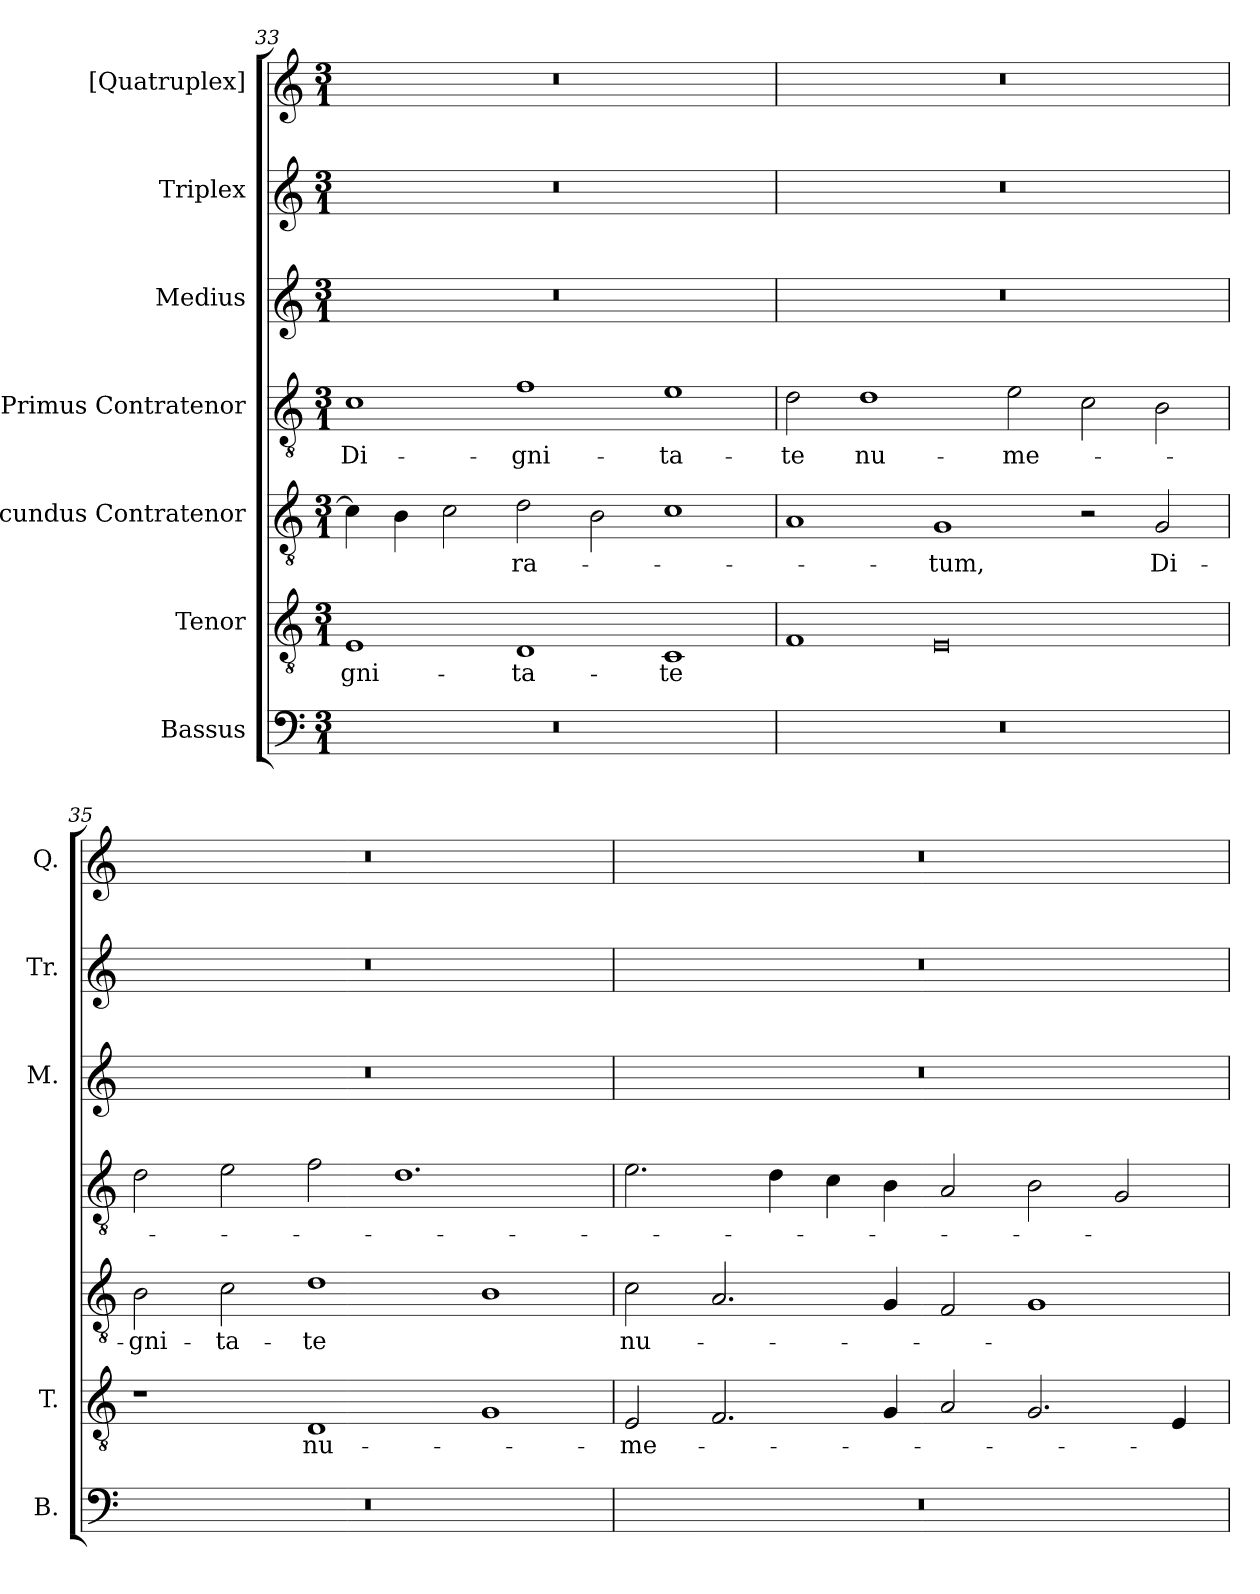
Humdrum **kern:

**kern	**kern	**text	**kern	**text	**kern	**text	**kern	**kern	**kern
*part7	*part6	*part6	*part5	*part5	*part4	*part4	*part3	*part2	*part1
*staff7	*staff6	*staff6	*staff5	*staff5	*staff4	*staff4	*staff3	*staff2	*staff1
*I"Bassus	*I"Tenor	*	*I"Secundus Contratenor	*	*I"Primus Contratenor	*	*I"Medius	*I"Triplex	*I"[Quatruplex]
*I'B.	*I'T.	*	*	*	*	*	*I'M.	*I'Tr.	*I'Q.
*clefF4	*clefGv2	*	*clefGv2	*	*clefGv2	*	*clefG2	*clefG2	*clefG2
*	*ITrd7c12	*	*ITrd7c12	*	*ITrd7c12	*	*	*	*
*k[]	*k[]	*	*k[]	*	*k[]	*	*k[]	*k[]	*k[]
*C:	*C:	*	*C:	*	*C:	*	*C:	*C:	*C:
*M3/1	*M3/1	*	*M3/1	*	*M3/1	*	*M3/1	*M3/1	*M3/1
=33	=33	=33	=33	=33	=33	=33	=33	=33	=33
!LO:N:vis=1	!	!	!	!	!	!	!	!	!
!	!	!LO:LY:b:color=#000000	!	!	!	!	!	!	!
!	!	!	!	!	!	!LO:LY:b:color=#000000	!LO:N:vis=1	!LO:N:vis=1	!LO:N:vis=1
0.r	1EEi	-gni-	4Ci\]	.	1Ci	Di-	0.r	0.r	0.r
.	.	.	4BBi\	.	.	.	.	.	.
.	.	.	2Ci\	.	.	.	.	.	.
!	!	!LO:LY:b:color=#000000	!	!	!	!	!	!	!
!	!	!	!	!LO:LY:b:color=#000000	!	!	!	!	!
!	!	!	!	!	!	!LO:LY:b:color=#000000	!	!	!
.	1DDi	-ta-	2Di\	-ra-	1Fi	-gni-	.	.	.
.	.	.	2BBi\	.	.	.	.	.	.
!	!	!LO:LY:b:color=#000000	!	!	!	!	!	!	!
!	!	!	!	!	!	!LO:LY:b:color=#000000	!	!	!
.	1CCi	-te	1Ci	.	1Ei	-ta-	.	.	.
=34	=34	=34	=34	=34	=34	=34	=34	=34	=34
!LO:N:vis=1	!	!	!	!	!	!	!	!	!
!	!	!	!	!	!	!LO:LY:b:color=#000000	!LO:N:vis=1	!LO:N:vis=1	!LO:N:vis=1
0.r	1FFi	.	1AAi	.	2Di\	-te	0.r	0.r	0.r
!	!	!	!	!	!	!LO:LY:b:color=#000000	!	!	!
.	.	.	.	.	1Di	nu-	.	.	.
!	!	!	!	!LO:LY:b:color=#000000	!	!	!	!	!
.	0EEi	.	1GGi	-tum,	.	.	.	.	.
!	!	!	!	!	!	!LO:LY:b:color=#000000	!	!	!
.	.	.	.	.	2Ei\	-me-	.	.	.
.	.	.	2r	.	2Ci\	.	.	.	.
!	!	!	!	!LO:LY:b:color=#000000	!	!	!	!	!
.	.	.	2GGi/	Di-	2BBi\	.	.	.	.
=35	=35	=35	=35	=35	=35	=35	=35	=35	=35
!LO:N:vis=1	!	!	!	!	!	!	!	!	!
!	!	!	!	!LO:LY:b:color=#000000	!	!	!LO:N:vis=1	!LO:N:vis=1	!LO:N:vis=1
0.r	1r	.	2BBi\	-gni-	2Di\	.	0.r	0.r	0.r
!	!	!	!	!LO:LY:b:color=#000000	!	!	!	!	!
.	.	.	2Ci\	-ta-	2Ei\	.	.	.	.
!	!	!LO:LY:b:color=#000000	!	!	!	!	!	!	!
!	!	!	!	!LO:LY:b:color=#000000	!	!	!	!	!
.	1DDi	nu-	1Di	-te	2Fi\	.	.	.	.
.	.	.	.	.	1.Di	.	.	.	.
.	1GGi	.	1BBi	.	.	.	.	.	.
!!LO:LB:g=z
=36	=36	=36	=36	=36	=36	=36	=36	=36	=36
!LO:N:vis=1	!	!	!	!	!	!	!	!	!
!	!	!LO:LY:b:color=#000000	!	!	!	!	!	!	!
!	!	!	!	!LO:LY:b:color=#000000	!	!	!LO:N:vis=1	!LO:N:vis=1	!LO:N:vis=1
0.r	2EEi/	-me-	2Ci\	nu-	2.Ei\	.	0.r	0.r	0.r
.	2.FFi/	.	2.AAi/	.	.	.	.	.	.
.	.	.	.	.	4Di\	.	.	.	.
.	.	.	.	.	4Ci\	.	.	.	.
.	4GGi/	.	4GGi/	.	4BBi\	.	.	.	.
.	2AAi/	.	2FFi/	.	2AAi/	.	.	.	.
.	2.GGi/	.	1GGi	.	2BBi\	.	.	.	.
.	.	.	.	.	2GGi/	.	.	.	.
.	4EEi/	.	.	.	.	.	.	.	.
=	=	=	=	=	=	=	=	=	=
*-	*-	*-	*-	*-	*-	*-	*-	*-	*-
